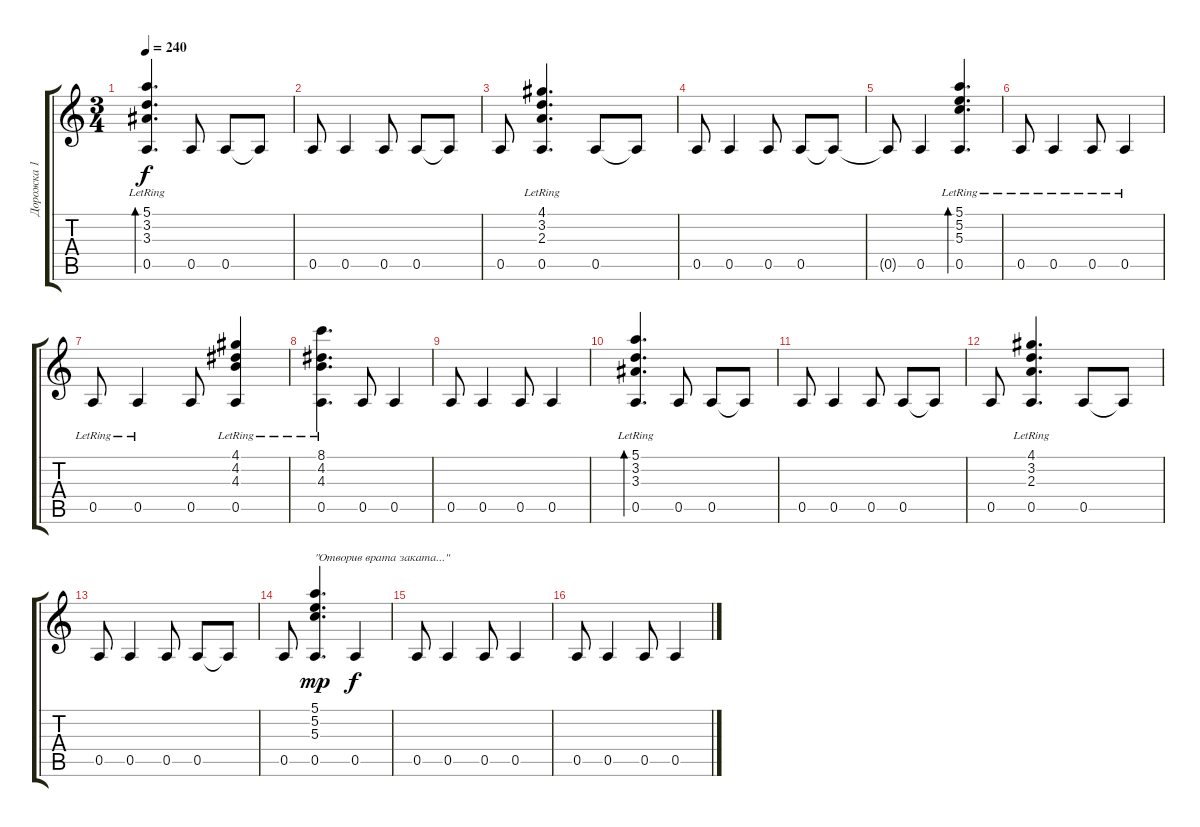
\track ("Дорожка 1" "Дорожка 1") {instrument acousticguitarnylon}
\staff {score tabs}
\tuning (E4 B3 G3 D3 A2 E2) {hide}
\ts (3 4)
\tempo 240
\clef g2
\ks c
(5.1{lr} 3.2{lr} 3.3{lr} 0.5{lr}).4{d bd 480 dy f} 0.5.8 0.5.8 0.5{t}.8 |
0.5.8 0.5.4 0.5.8 0.5.8 0.5{t}.8 |
0.5.8 (4.1{lr} 3.2{lr} 2.3{lr} 0.5{lr}).4{d} 0.5.8 0.5{t}.8 |
0.5.8 0.5.4 0.5.8 0.5.8 0.5{t}.8 |
0.5{t}.8 0.5.4 (5.1{lr} 5.2{lr} 5.3 0.5).4{d bd 480} |
0.5{lr}.8 0.5{lr}.4 0.5{lr}.8 0.5{lr}.4 |
0.5{lr}.8 0.5{lr}.4 0.5.8 (4.1 4.2 4.3 0.5{lr}).4 |
(8.1{lr} 4.2{lr} 4.3{lr} 0.5{lr}).4{d} 0.5.8 0.5.4 |
0.5.8 0.5.4 0.5.8 0.5.4 |
(5.1{lr} 3.2{lr} 3.3{lr} 0.5{lr}).4{d bd 480} 0.5.8 0.5.8 0.5{t}.8 |
0.5.8 0.5.4 0.5.8 0.5.8 0.5{t}.8 |
0.5.8 (4.1{lr} 3.2{lr} 2.3{lr} 0.5{lr}).4{d} 0.5.8 0.5{t}.8 |
0.5.8 0.5.4 0.5.8 0.5.8 0.5{t}.8 |
0.5.8 (5.1 5.2 5.3 0.5).4{d txt "\"Отворив врата заката...\"" dy mp} 0.5.4{dy f} |
0.5.8 0.5.4 0.5.8 0.5.4 |
0.5.8 0.5.4 0.5.8 0.5.4
